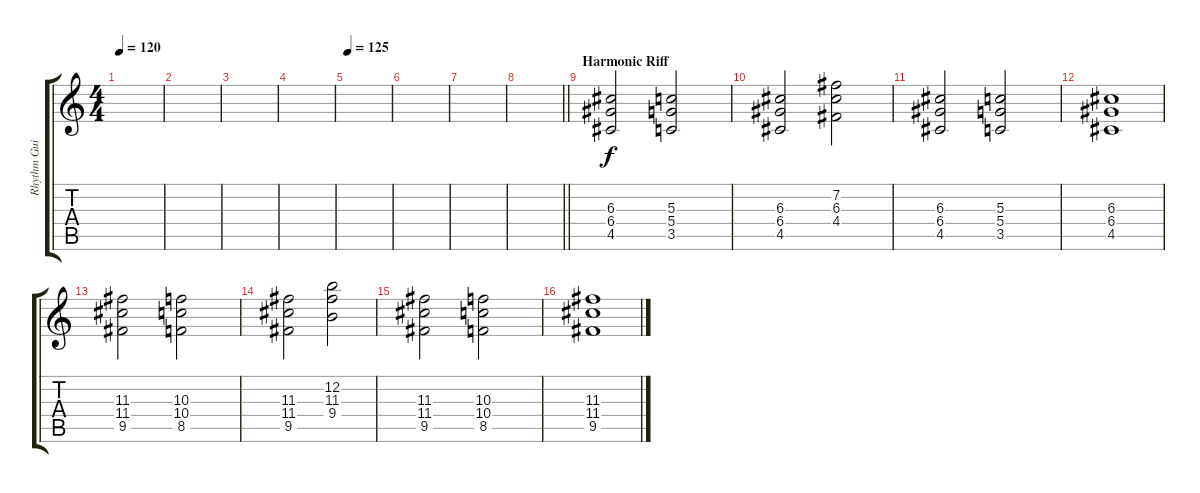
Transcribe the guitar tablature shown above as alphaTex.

\track ("Rhythm Guitar" "Rhythm Gui") {instrument overdrivenguitar}
\staff {score tabs}
\tuning (E4 B3 G3 D3 A2 E2) {hide}
\ts (4 4)
\tempo 120
\clef g2
\ks c
|
|
|
|
\tempo 125
|
|
|
\barLineRight lightlight
|
\section ("" "Harmonic Riff")
(6.3 6.4 4.5).2 (5.3 5.4 3.5).2 |
(6.3 6.4 4.5).2 (7.2 6.3 4.4).2 |
(6.3 6.4 4.5).2 (5.3 5.4 3.5).2 |
(6.3 6.4 4.5).1 |
(11.3 11.4 9.5).2 (10.3 10.4 8.5).2 |
(11.3 11.4 9.5).2 (12.2 11.3 9.4).2 |
(11.3 11.4 9.5).2 (10.3 10.4 8.5).2 |
(11.3 11.4 9.5).1
